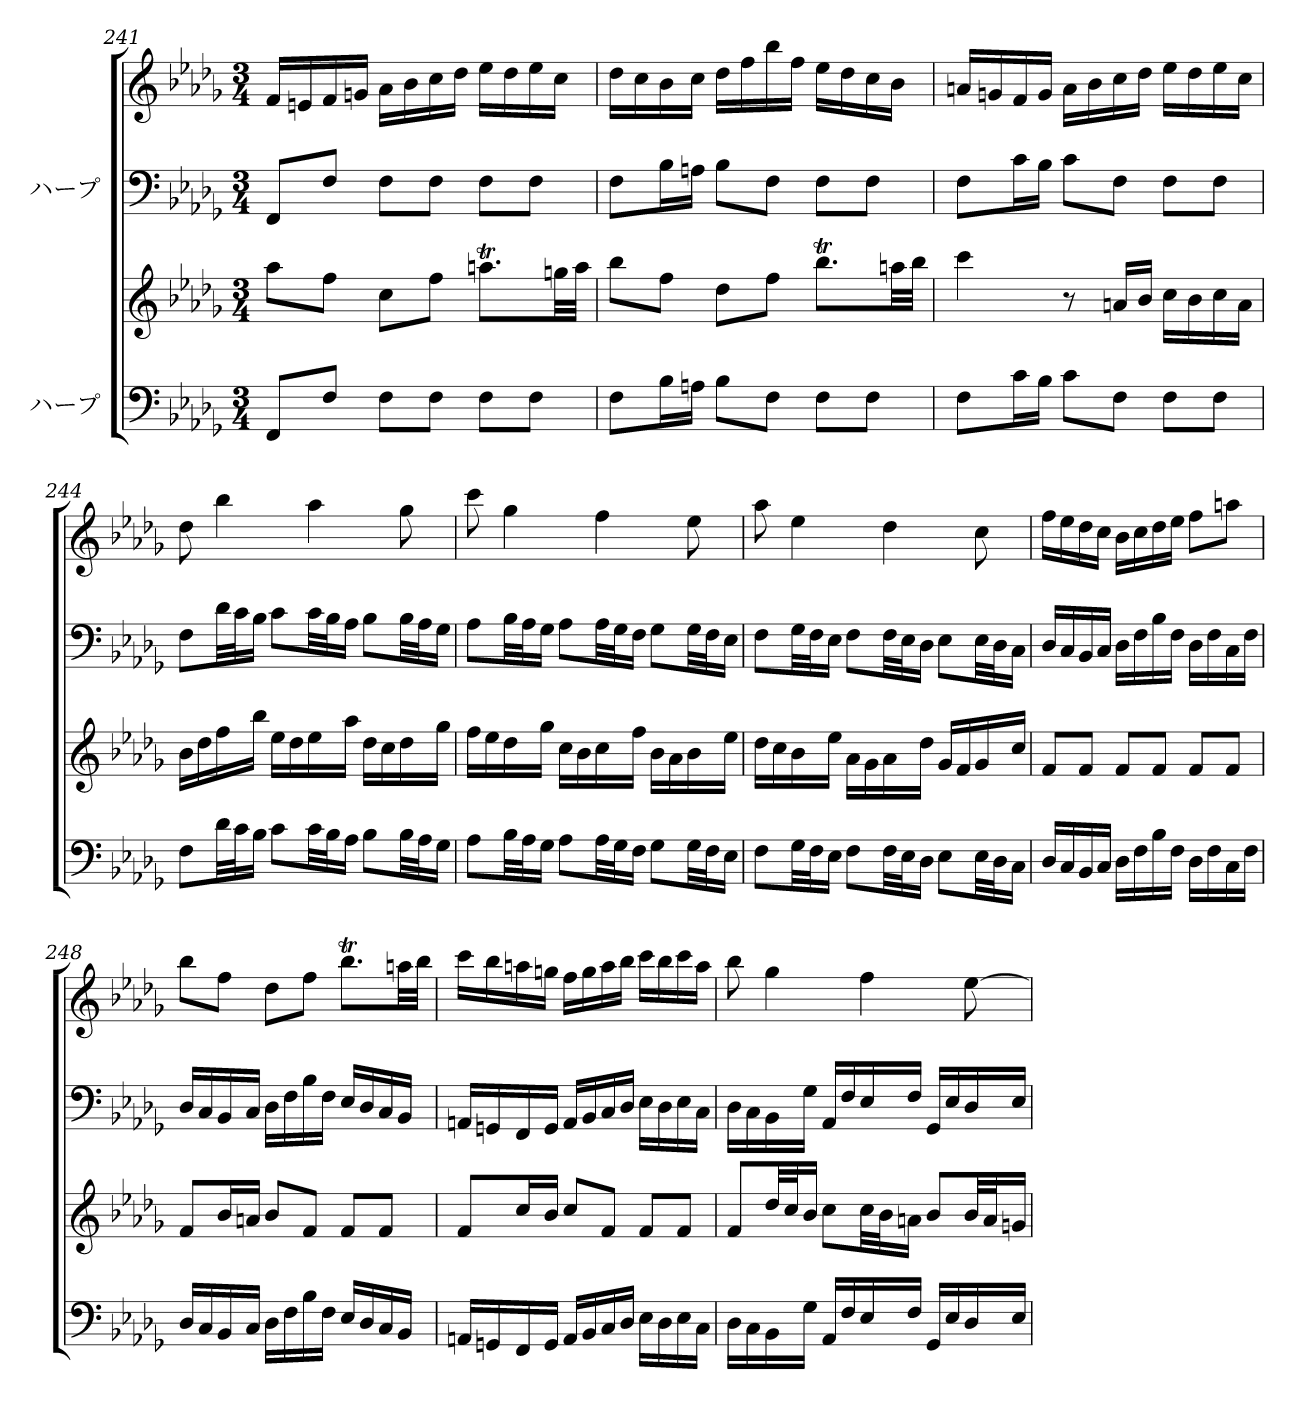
**kern	**kern	**kern	**kern
*part2	*part2	*part1	*part1
*staff4	*staff3	*staff2	*staff1
*I"ハープ	*	*I"ハープ	*
*clefF4	*clefG2	*clefF4	*clefG2
*k[b-e-a-d-g-]	*k[b-e-a-d-g-]	*k[b-e-a-d-g-]	*k[b-e-a-d-g-]
*M3/4	*M3/4	*M3/4	*M3/4
=241	=241	=241	=241
8FF/L	8aa-\L	8FF/L	16f/LL
.	.	.	16en/
8F/J	8ff\J	8F/J	16f/
.	.	.	16gn/JJ
8F\L	8cc\L	8F\L	16a-\LL
.	.	.	16b-\
8F\J	8ff\J	8F\J	16cc\
.	.	.	16dd-\JJ
8F\L	8.aant\L	8F\L	16ee-\LL
.	.	.	16dd-\
8F\J	.	8F\J	16ee-\
.	32ggn\LL	.	16cc\JJ
.	32aa\JJJ	.	.
=242	=242	=242	=242
8F\L	8bb-\L	8F\L	16dd-\LL
.	.	.	16cc\
16B-\L	8ff\J	16B-\L	16b-\
16An\JJ	.	16An\JJ	16cc\JJ
8B-\L	8dd-\L	8B-\L	16dd-\LL
.	.	.	16ff\
8F\J	8ff\J	8F\J	16bb-\
.	.	.	16ff\JJ
8F\L	8.bb-T\L	8F\L	16ee-\LL
.	.	.	16dd-\
8F\J	.	8F\J	16cc\
.	32aan\LL	.	16b-\JJ
.	32bb-\JJJ	.	.
!!LO:LB:g=z
=243	=243	=243	=243
8F\L	4ccc\	8F\L	16an/LL
.	.	.	16gn/
16c\L	.	16c\L	16f/
16B-\JJ	.	16B-\JJ	16g/JJ
8c\L	8r	8c\L	16a\LL
.	.	.	16b-\
8F\J	16an/LL	8F\J	16cc\
.	16b-/JJ	.	16dd-\JJ
8F\L	16cc\LL	8F\L	16ee-\LL
.	16b-\	.	16dd-\
8F\J	16cc\	8F\J	16ee-\
.	16a\JJ	.	16cc\JJ
=244	=244	=244	=244
8F\L	16b-\LL	8F\L	8dd-\
.	16dd-\	.	.
32d-\LL	16ff\	32d-\LL	4bb-\
32c\J	.	32c\J	.
16B-\JJ	16bb-\JJ	16B-\JJ	.
8c\L	16ee-\LL	8c\L	.
.	16dd-\	.	.
32c\LL	16ee-\	32c\LL	4aa-\
32B-\J	.	32B-\J	.
16A-\JJ	16aa-\JJ	16A-\JJ	.
8B-\L	16dd-\LL	8B-\L	.
.	16cc\	.	.
32B-\LL	16dd-\	32B-\LL	8gg-\
32A-\J	.	32A-\J	.
16G-\JJ	16gg-\JJ	16G-\JJ	.
=245	=245	=245	=245
8A-\L	16ff\LL	8A-\L	8ccc\
.	16ee-\	.	.
32B-\LL	16dd-\	32B-\LL	4gg-\
32A-\J	.	32A-\J	.
16G-\JJ	16gg-\JJ	16G-\JJ	.
8A-\L	16cc\LL	8A-\L	.
.	16b-\	.	.
32A-\LL	16cc\	32A-\LL	4ff\
32G-\J	.	32G-\J	.
16F\JJ	16ff\JJ	16F\JJ	.
8G-\L	16b-\LL	8G-\L	.
.	16a-\	.	.
32G-\LL	16b-\	32G-\LL	8ee-\
32F\J	.	32F\J	.
16E-\JJ	16ee-\JJ	16E-\JJ	.
!!LO:PB:g=z
=246	=246	=246	=246
8F\L	16dd-\LL	8F\L	8aa-\
.	16cc\	.	.
32G-\LL	16b-\	32G-\LL	4ee-\
32F\J	.	32F\J	.
16E-\JJ	16ee-\JJ	16E-\JJ	.
8F\L	16a-\LL	8F\L	.
.	16g-\	.	.
32F\LL	16a-\	32F\LL	4dd-\
32E-\J	.	32E-\J	.
16D-\JJ	16dd-\JJ	16D-\JJ	.
8E-\L	16g-/LL	8E-\L	.
.	16f/	.	.
32E-\LL	16g-/	32E-\LL	8cc\
32D-\J	.	32D-\J	.
16C\JJ	16cc/JJ	16C\JJ	.
=247	=247	=247	=247
16D-/LL	8f/L	16D-/LL	16ff\LL
16C/	.	16C/	16ee-\
16BB-/	8f/J	16BB-/	16dd-\
16C/JJ	.	16C/JJ	16cc\JJ
16D-\LL	8f/L	16D-\LL	16b-\LL
16F\	.	16F\	16cc\
16B-\	8f/J	16B-\	16dd-\
16F\JJ	.	16F\JJ	16ee-\JJ
16D-\LL	8f/L	16D-\LL	8ff\L
16F\	.	16F\	.
16C\	8f/J	16C\	8aan\J
16F\JJ	.	16F\JJ	.
=248	=248	=248	=248
16D-/LL	8f/L	16D-/LL	8bb-\L
16C/	.	16C/	.
16BB-/	16b-/L	16BB-/	8ff\J
16C/JJ	16an/JJ	16C/JJ	.
16D-\LL	8b-/L	16D-\LL	8dd-\L
16F\	.	16F\	.
16B-\	8f/J	16B-\	8ff\J
16F\JJ	.	16F\JJ	.
16E-/LL	8f/L	16E-/LL	8.bb-T\L
16D-/	.	16D-/	.
16C/	8f/J	16C/	.
16BB-/JJ	.	16BB-/JJ	32aan\LL
.	.	.	32bb-\JJJ
!!LO:LB:g=z
=249	=249	=249	=249
16AAn/LL	8f/L	16AAn/LL	16ccc\LL
16GGn/	.	16GGn/	16bb-\
16FF/	16cc/L	16FF/	16aan\
16GG/JJ	16b-/JJ	16GG/JJ	16ggn\JJ
16AA/LL	8cc/L	16AA/LL	16ff\LL
16BB-/	.	16BB-/	16gg\
16C/	8f/J	16C/	16aa\
16D-/JJ	.	16D-/JJ	16bb-\JJ
16E-\LL	8f/L	16E-\LL	16ccc\LL
16D-\	.	16D-\	16bb-\
16E-\	8f/J	16E-\	16ccc\
16C\JJ	.	16C\JJ	16aa\JJ
=250	=250	=250	=250
16D-\LL	8f/L	16D-\LL	8bb-\
16C\	.	16C\	.
16BB-\	32dd-/LL	16BB-\	4gg-\
.	32cc/J	.	.
16G-\JJ	16b-/JJ	16G-\JJ	.
16AA-/LL	8cc\L	16AA-/LL	.
16F/	.	16F/	.
16E-/	32cc\LL	16E-/	4ff\
.	32b-\J	.	.
16F/JJ	16an\JJ	16F/JJ	.
16GG-/LL	8b-/L	16GG-/LL	.
16E-/	.	16E-/	.
16D-/	32b-/LL	16D-/	[8ee-\
.	32a/J	.	.
16E-/JJ	16gn/JJ	16E-/JJ	.
=	=	=	=
*-	*-	*-	*-
